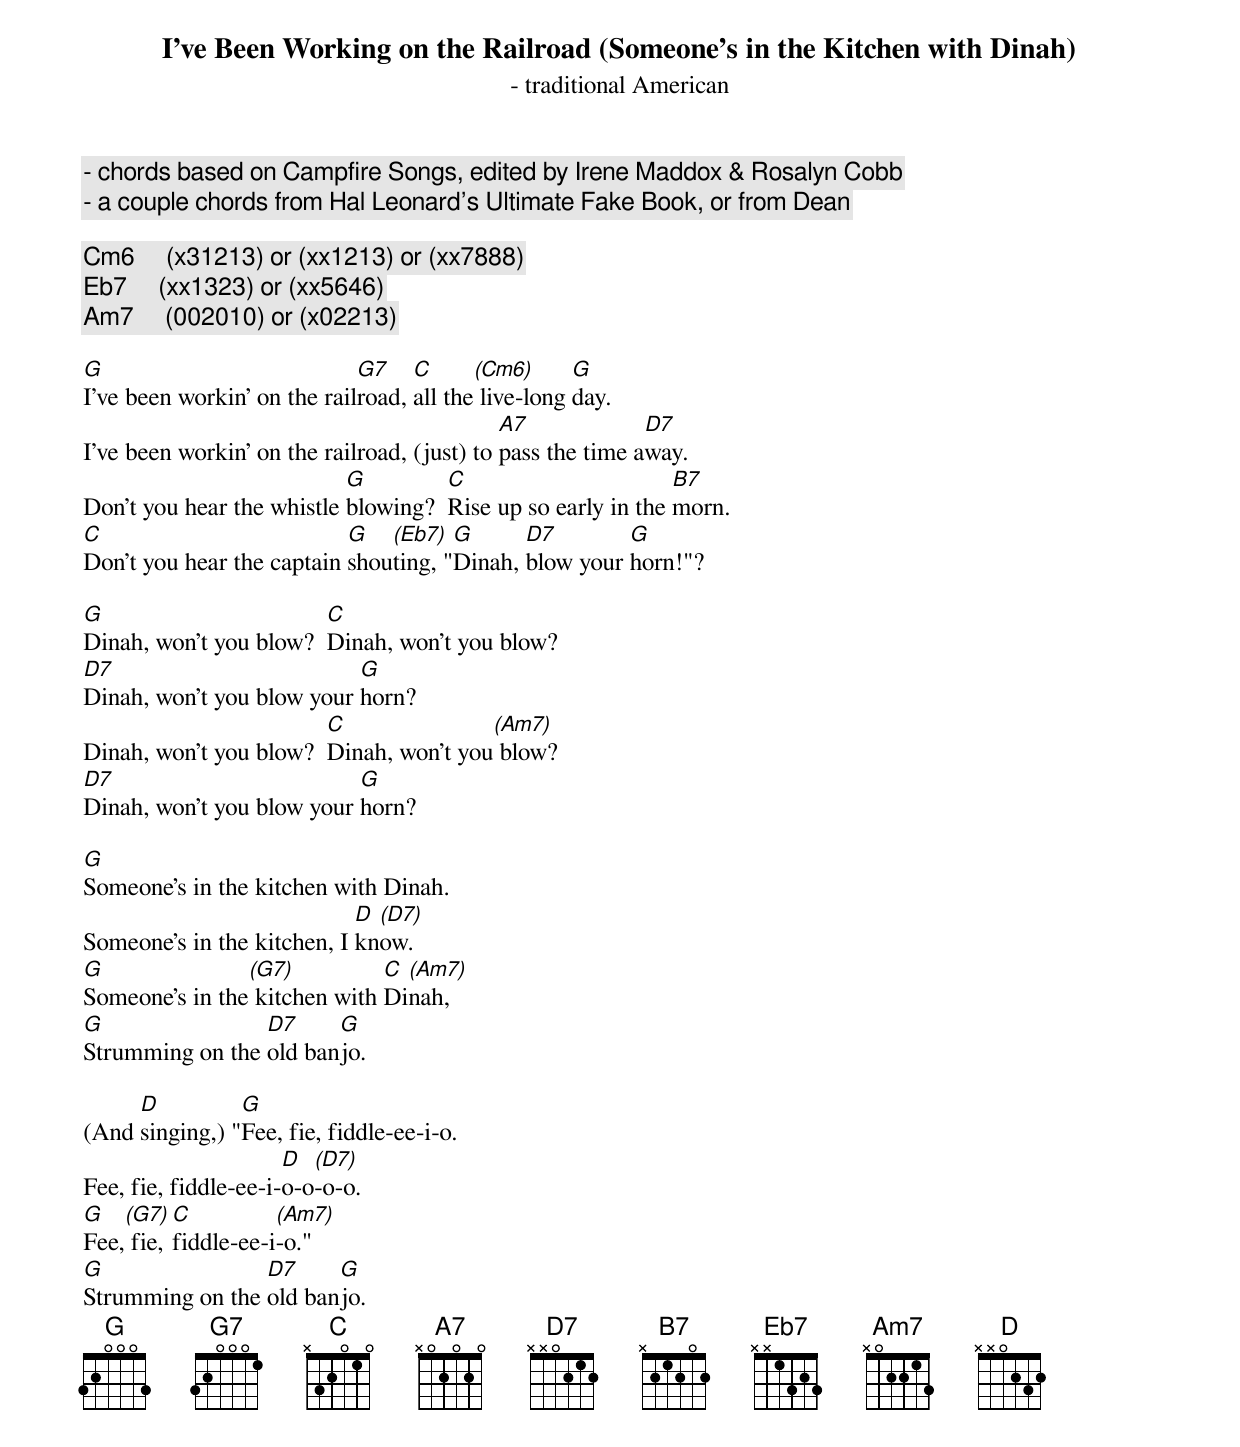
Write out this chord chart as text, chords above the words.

I've Been Working on the Railroad (Someone's in the Kitchen with Dinah)
 - traditional American
 - chords based on Campfire Songs, edited by Irene Maddox & Rosalyn Cobb
 - a couple chords from Hal Leonard's Ultimate Fake Book, or from Dean

Cm6     (x31213) or (xx1213) or (xx7888)
Eb7     (xx1323) or (xx5646)
Am7     (002010) or (x02213)

G                            G7    C      (Cm6)      G
I've been workin' on the railroad, all the live-long day.
                                             A7             D7
I've been workin' on the railroad, (just) to pass the time away.
                           G         C                       B7
Don't you hear the whistle blowing?  Rise up so early in the morn.
C                          G   (Eb7)  G      D7        G
Don't you hear the captain shouting, "Dinah, blow your horn!"?

G                       C
Dinah, won't you blow?  Dinah, won't you blow?
D7                         G
Dinah, won't you blow your horn?
                        C               (Am7)
Dinah, won't you blow?  Dinah, won't you blow?
D7                         G
Dinah, won't you blow your horn?

G
Someone's in the kitchen with Dinah.
                            D (D7)
Someone's in the kitchen, I know.
G               (G7)          C (Am7)
Someone's in the kitchen with Dinah,
G                D7     G
Strumming on the old banjo.

     D          G
(And singing,) "Fee, fie, fiddle-ee-i-o.
                      D  (D7)
Fee, fie, fiddle-ee-i-o-o-o-o.
G   (G7)  C          (Am7)
Fee, fie, fiddle-ee-i-o."
G                D7     G
Strumming on the old banjo.
